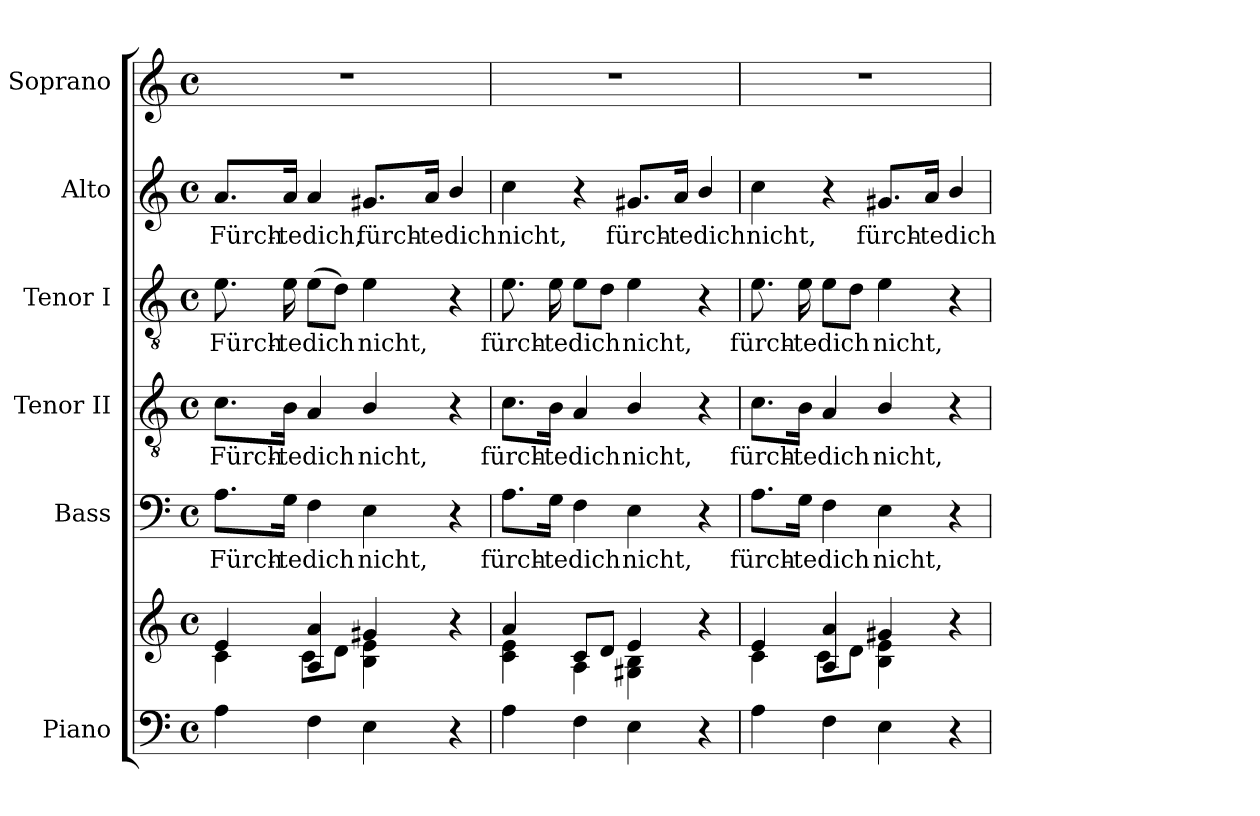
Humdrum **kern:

**kern	**kern	**kern	**text	**kern	**text	**kern	**text	**kern	**text	**kern
*part6	*part6	*part5	*part5	*part4	*part4	*part3	*part3	*part2	*part2	*part1
*staff7	*staff6	*staff5	*staff5	*staff4	*staff4	*staff3	*staff3	*staff2	*staff2	*staff1
*I"Piano	*	*I"Bass	*	*I"Tenor II	*	*I"Tenor I	*	*I"Alto	*	*I"Soprano
*I'Pno.	*	*I'B.	*	*I'T.	*	*I'T.	*	*I'A.	*	*I'S.
!!LO:PB:g=z
*clefF4	*clefG2	*clefF4	*	*clefGv2	*	*clefGv2	*	*clefG2	*	*clefG2
*	*	*	*	*ITrd7c12	*	*ITrd7c12	*	*	*	*
*k[]	*k[]	*k[]	*	*k[]	*	*k[]	*	*k[]	*	*k[]
*C:	*C:	*C:	*	*C:	*	*C:	*	*C:	*	*C:
*M4/4	*M4/4	*M4/4	*	*M4/4	*	*M4/4	*	*M4/4	*	*M4/4
*met(c)	*met(c)	*met(c)	*	*met(c)	*	*met(c)	*	*met(c)	*	*met(c)
=1	=1	=1	=1	=1	=1	=1	=1	=1	=1	=1
*	*^	*	*	*	*	*	*	*	*	*
!	!	!	!	!LO:LY:b:color=#000000	!	!	!	!	!	!	!
!	!	!	!	!	!	!LO:LY:b:color=#000000	!	!	!	!	!
!	!	!	!	!	!	!	!	!LO:LY:b:color=#000000	!	!	!
!	!	!	!	!	!	!	!	!	!	!LO:LY:b:color=#000000	!
4Ai\	4ei/	4ci\	8.Ai\L	Fürch-	8.Ci\L	Fürch-	8.Ei\	Fürch-	8.ai/L	Fürch-	1r
!	!	!	!	!LO:LY:b:color=#000000	!	!	!	!	!	!	!
!	!	!	!	!	!	!LO:LY:b:color=#000000	!	!	!	!	!
!	!	!	!	!	!	!	!	!LO:LY:b:color=#000000	!	!	!
!	!	!	!	!	!	!	!	!	!	!LO:LY:b:color=#000000	!
.	.	.	16Gi\Jk	-te	16BBi\Jk	-te	16Ei\	-te	16ai/Jk	-te	.
!	!	!	!	!LO:LY:b:color=#000000	!	!	!	!	!	!	!
!	!	!	!	!	!	!LO:LY:b:color=#000000	!	!	!	!	!
!	!	!	!	!	!	!	!	!LO:LY:b:color=#000000	!	!	!
!	!	!	!	!	!	!	!	!	!	!LO:LY:b:color=#000000	!
4Fi\	4Ai/ 4ai	8ci\L	4Fi\	dich	4AAi/	dich	(8Ei\L	dich	4ai/	dich,	.
.	.	8di\J	.	.	.	.	8Di\J)	.	.	.	.
!	!	!	!	!LO:LY:b:color=#000000	!	!	!	!	!	!	!
!	!	!	!	!	!	!LO:LY:b:color=#000000	!	!	!	!	!
!	!	!	!	!	!	!	!	!LO:LY:b:color=#000000	!	!	!
!	!	!	!	!	!	!	!	!	!	!LO:LY:b:color=#000000	!
4Ei\	4g#Xi/	4Bi\ 4ei	4Ei\	nicht,	4BBi/	nicht,	4Ei\	nicht,	8.g#Xi/L	fürch-	.
!	!	!	!	!	!	!	!	!	!	!LO:LY:b:color=#000000	!
.	.	.	.	.	.	.	.	.	16ai/Jk	-te	.
!	!	!	!	!	!	!	!	!	!	!LO:LY:b:color=#000000	!
4r	4r	4ryy	4r	.	4r	.	4r	.	4bi/	dich	.
=2	=2	=2	=2	=2	=2	=2	=2	=2	=2	=2	=2
!	!	!	!	!LO:LY:b:color=#000000	!	!	!	!	!	!	!
!	!	!	!	!	!	!LO:LY:b:color=#000000	!	!	!	!	!
!	!	!	!	!	!	!	!	!LO:LY:b:color=#000000	!	!	!
!	!	!	!	!	!	!	!	!	!	!LO:LY:b:color=#000000	!
4Ai\	4ai/	4ci\ 4ei	8.Ai\L	fürch-	8.Ci\L	fürch-	8.Ei\	fürch-	4cci\	nicht,	1r
!	!	!	!	!LO:LY:b:color=#000000	!	!	!	!	!	!	!
!	!	!	!	!	!	!LO:LY:b:color=#000000	!	!	!	!	!
!	!	!	!	!	!	!	!	!LO:LY:b:color=#000000	!	!	!
.	.	.	16Gi\Jk	-te	16BBi\Jk	-te	16Ei\	-te	.	.	.
!	!	!	!	!LO:LY:b:color=#000000	!	!	!	!	!	!	!
!	!	!	!	!	!	!LO:LY:b:color=#000000	!	!	!	!	!
!	!	!	!	!	!	!	!	!LO:LY:b:color=#000000	!	!	!
4Fi\	8ci/L	4Ai\	4Fi\	dich	4AAi/	dich	8Ei\L	dich	4r	.	.
.	8di/J	.	.	.	.	.	8Di\J	.	.	.	.
!	!	!	!	!LO:LY:b:color=#000000	!	!	!	!	!	!	!
!	!	!	!	!	!	!LO:LY:b:color=#000000	!	!	!	!	!
!	!	!	!	!	!	!	!	!LO:LY:b:color=#000000	!	!	!
!	!	!	!	!	!	!	!	!	!	!LO:LY:b:color=#000000	!
4Ei\	4ei/	4G#Xi\ 4Bi	4Ei\	nicht,	4BBi/	nicht,	4Ei\	nicht,	8.g#Xi/L	fürch-	.
!	!	!	!	!	!	!	!	!	!	!LO:LY:b:color=#000000	!
.	.	.	.	.	.	.	.	.	16ai/Jk	-te	.
!	!	!	!	!	!	!	!	!	!	!LO:LY:b:color=#000000	!
4r	4r	4ryy	4r	.	4r	.	4r	.	4bi/	dich	.
=3	=3	=3	=3	=3	=3	=3	=3	=3	=3	=3	=3
!	!	!	!	!LO:LY:b:color=#000000	!	!	!	!	!	!	!
!	!	!	!	!	!	!LO:LY:b:color=#000000	!	!	!	!	!
!	!	!	!	!	!	!	!	!LO:LY:b:color=#000000	!	!	!
!	!	!	!	!	!	!	!	!	!	!LO:LY:b:color=#000000	!
4Ai\	4ei/	4ci\	8.Ai\L	fürch-	8.Ci\L	fürch-	8.Ei\	fürch-	4cci\	nicht,	1r
!	!	!	!	!LO:LY:b:color=#000000	!	!	!	!	!	!	!
!	!	!	!	!	!	!LO:LY:b:color=#000000	!	!	!	!	!
!	!	!	!	!	!	!	!	!LO:LY:b:color=#000000	!	!	!
.	.	.	16Gi\Jk	-te	16BBi\Jk	-te	16Ei\	-te	.	.	.
!	!	!	!	!LO:LY:b:color=#000000	!	!	!	!	!	!	!
!	!	!	!	!	!	!LO:LY:b:color=#000000	!	!	!	!	!
!	!	!	!	!	!	!	!	!LO:LY:b:color=#000000	!	!	!
4Fi\	4Ai/ 4ai	8ci\L	4Fi\	dich	4AAi/	dich	8Ei\L	dich	4r	.	.
.	.	8di\J	.	.	.	.	8Di\J	.	.	.	.
!	!	!	!	!LO:LY:b:color=#000000	!	!	!	!	!	!	!
!	!	!	!	!	!	!LO:LY:b:color=#000000	!	!	!	!	!
!	!	!	!	!	!	!	!	!LO:LY:b:color=#000000	!	!	!
!	!	!	!	!	!	!	!	!	!	!LO:LY:b:color=#000000	!
4Ei\	4g#Xi/	4Bi\ 4ei	4Ei\	nicht,	4BBi/	nicht,	4Ei\	nicht,	8.g#Xi/L	fürch-	.
!	!	!	!	!	!	!	!	!	!	!LO:LY:b:color=#000000	!
.	.	.	.	.	.	.	.	.	16ai/Jk	-te	.
!	!	!	!	!	!	!	!	!	!	!LO:LY:b:color=#000000	!
4r	4r	4ryy	4r	.	4r	.	4r	.	4bi/	dich	.
*	*v	*v	*	*	*	*	*	*	*	*	*
=	=	=	=	=	=	=	=	=	=	=
*-	*-	*-	*-	*-	*-	*-	*-	*-	*-	*-
